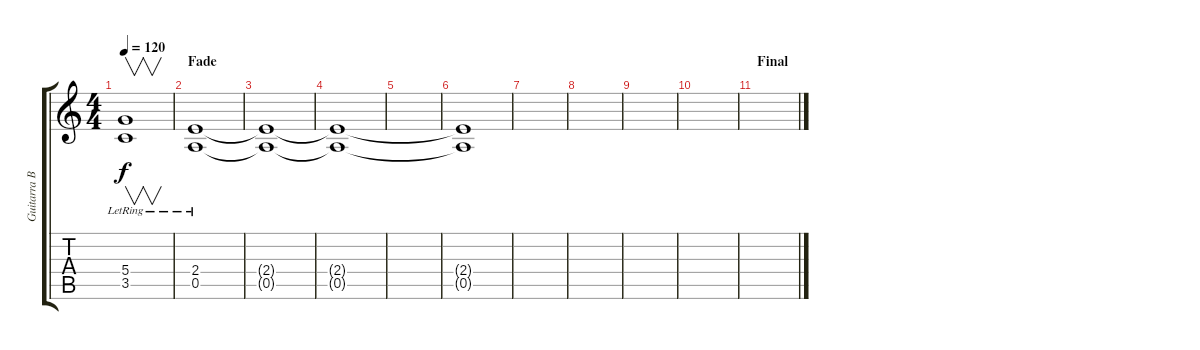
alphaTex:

\track ("Guitarra Base" "Guitarra B") {instrument distortionguitar}
\staff {score tabs}
\tuning (E4 B3 G3 D3 A2 E2) {hide}
\ts (4 4)
\tempo 120
\clef g2
\ks c
(5.4{lr} 3.5{lr}).1{v dy f} |
\section ("" "Fade")
(2.4{lr} 0.5{lr}).1 |
(2.4{t} 0.5{t}).1 |
(2.4{t} 0.5{t}).1 |
|
(2.4{t} 0.5{t}).1 |
|
|
|
|
\section ("" "Final")
